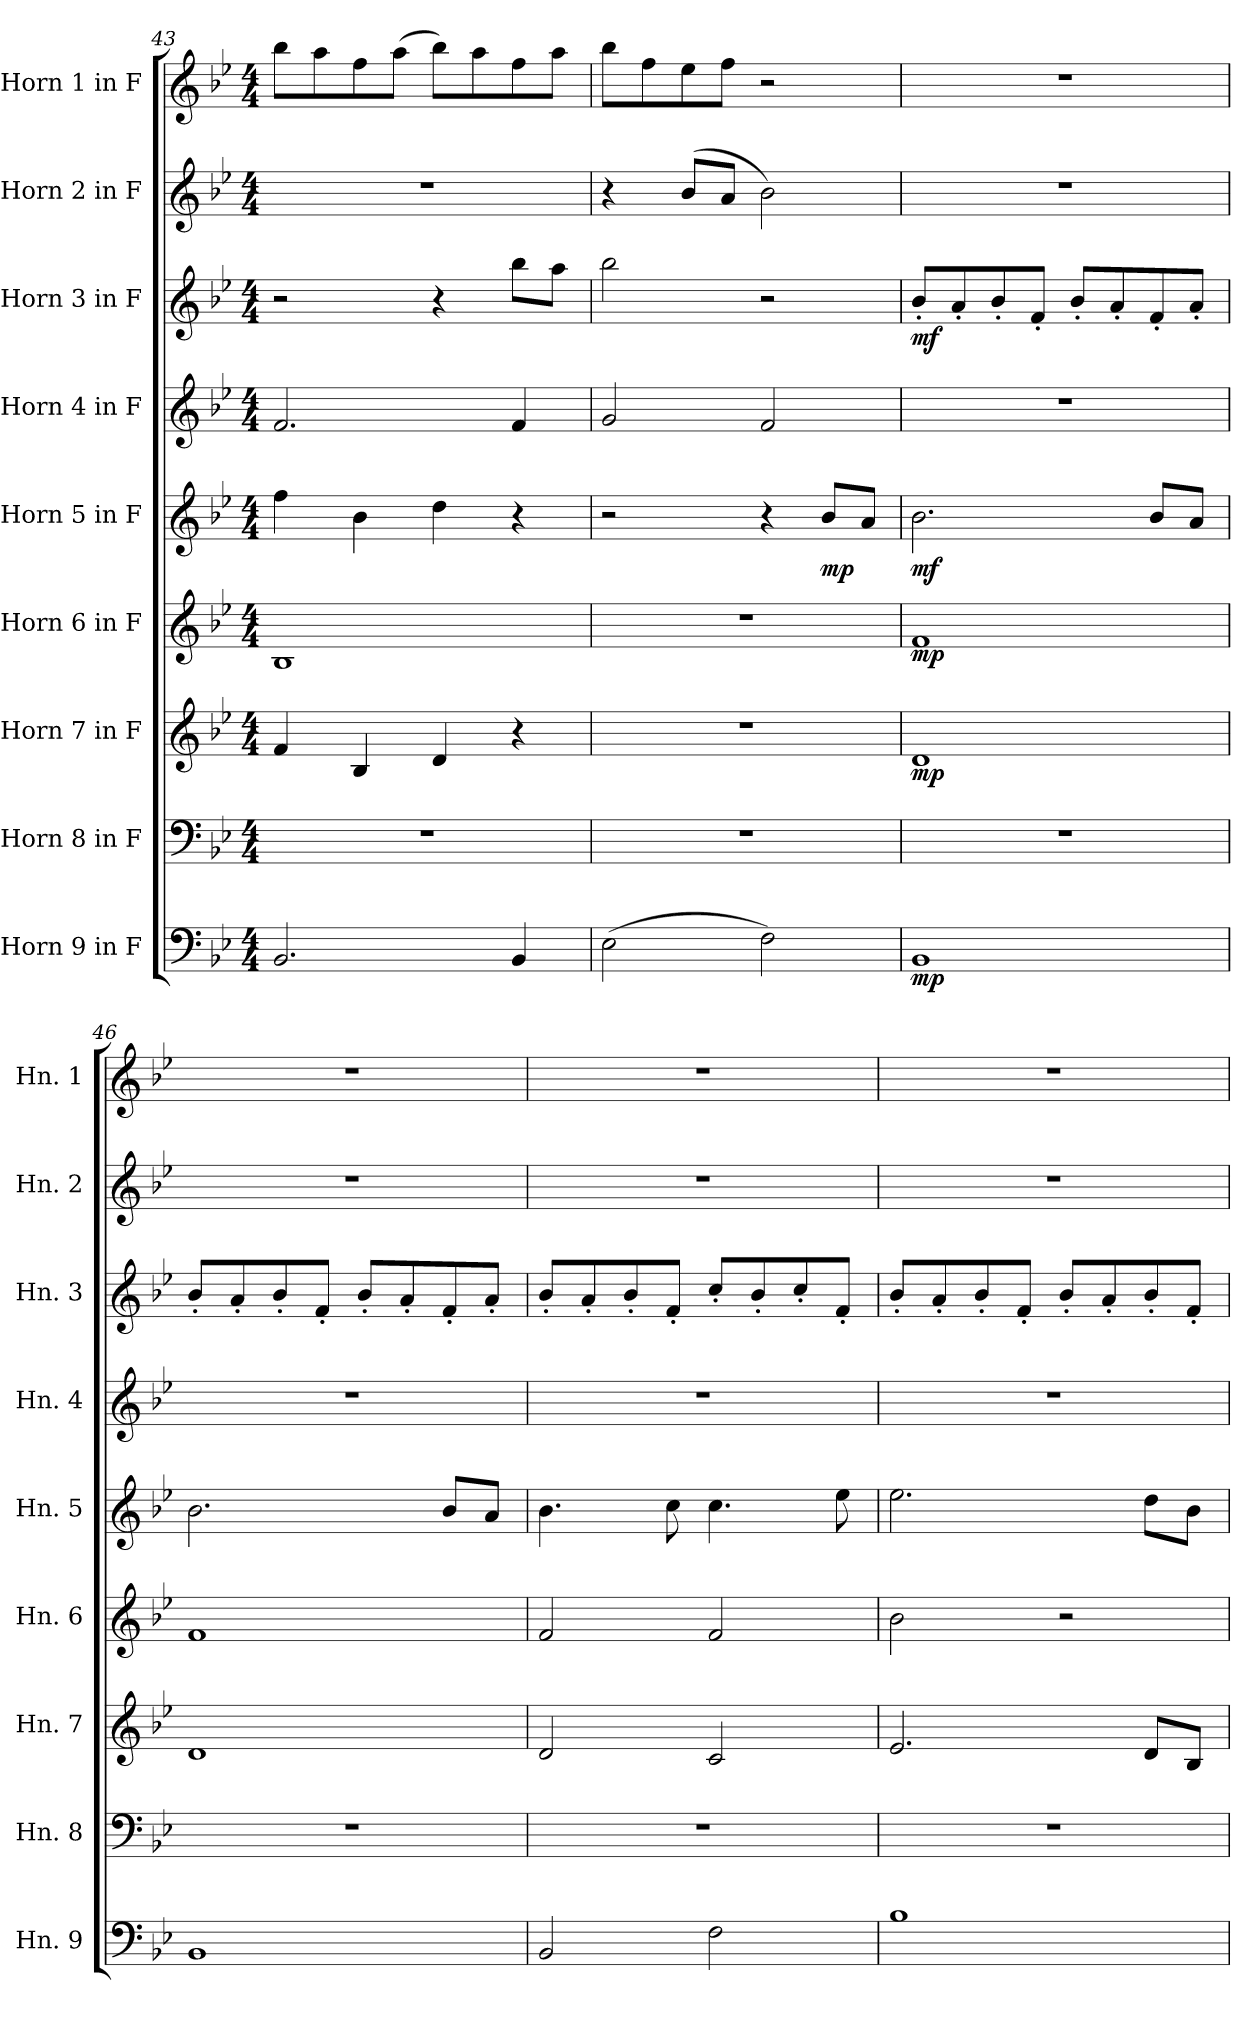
**kern	**dynam	**kern	**kern	**dynam	**kern	**dynam	**kern	**dynam	**kern	**kern	**dynam	**kern	**kern
*part9	*part9	*part8	*part7	*part7	*part6	*part6	*part5	*part5	*part4	*part3	*part3	*part2	*part1
*staff9	*staff9	*staff8	*staff7	*staff7	*staff6	*staff6	*staff5	*staff5	*staff4	*staff3	*staff3	*staff2	*staff1
*I"Horn 9 in F	*	*I"Horn 8 in F	*I"Horn 7 in F	*	*I"Horn 6 in F	*	*I"Horn 5 in F	*	*I"Horn 4 in F	*I"Horn 3 in F	*	*I"Horn 2 in F	*I"Horn 1 in F
*I'Hn. 9	*	*I'Hn. 8	*I'Hn. 7	*	*I'Hn. 6	*	*I'Hn. 5	*	*I'Hn. 4	*I'Hn. 3	*	*I'Hn. 2	*I'Hn. 1
*clefF4	*	*clefF4	*clefG2	*	*clefG2	*	*clefG2	*	*clefG2	*clefG2	*	*clefG2	*clefG2
*ITrd4c7	*	*ITrd4c7	*ITrd4c7	*	*ITrd4c7	*	*ITrd4c7	*	*ITrd4c7	*ITrd4c7	*	*ITrd4c7	*ITrd4c7
*k[b-e-a-]	*	*k[b-e-a-]	*k[b-e-a-]	*	*k[b-e-a-]	*	*k[b-e-a-]	*	*k[b-e-a-]	*k[b-e-a-]	*	*k[b-e-a-]	*k[b-e-a-]
*M4/4	*	*M4/4	*M4/4	*	*M4/4	*	*M4/4	*	*M4/4	*M4/4	*	*M4/4	*M4/4
=43	=43	=43	=43	=43	=43	=43	=43	=43	=43	=43	=43	=43	=43
2.EE-/	.	1r	4B-/	.	1E-	.	4b-\	.	2.B-/	2r	.	1r	8ee-\L
.	.	.	.	.	.	.	.	.	.	.	.	.	8dd\
.	.	.	4E-/	.	.	.	4e-\	.	.	.	.	.	8b-\
.	.	.	.	.	.	.	.	.	.	.	.	.	(>8dd\J
.	.	.	4G/	.	.	.	4g\	.	.	4r	.	.	8ee-\L)
.	.	.	.	.	.	.	.	.	.	.	.	.	8dd\
4EE-/	.	.	4r	.	.	.	4r	.	4B-/	8ee-\L	.	.	8b-\
.	.	.	.	.	.	.	.	.	.	8dd\J	.	.	8dd\J
=44	=44	=44	=44	=44	=44	=44	=44	=44	=44	=44	=44	=44	=44
(>2AA-\	.	1r	1r	.	1r	.	2r	.	2c/	2ee-\	.	4r	8ee-\L
.	.	.	.	.	.	.	.	.	.	.	.	.	8b-\
.	.	.	.	.	.	.	.	.	.	.	.	(>8e-/L	8a-\
.	.	.	.	.	.	.	.	.	.	.	.	8d/J	8b-\J
2BB-\)	.	.	.	.	.	.	4r	.	2B-/	2r	.	2e-\)	2r
!	!	!	!	!	!	!	!	!LO:DY:b	!	!	!	!	!
.	.	.	.	.	.	.	8e-/L	mp	.	.	.	.	.
.	.	.	.	.	.	.	8d/J	.	.	.	.	.	.
!!LO:PB:g=z
=45	=45	=45	=45	=45	=45	=45	=45	=45	=45	=45	=45	=45	=45
!	!LO:DY:b	!	!	!LO:DY:b	!	!LO:DY:b	!	!LO:DY:b	!	!	!LO:DY:b	!	!
1EE-	mp	1r	1G	mp	1B-	mp	2.e-\	mf	1r	8e-'/L	mf	1r	1r
.	.	.	.	.	.	.	.	.	.	8d'/	.	.	.
.	.	.	.	.	.	.	.	.	.	8e-'/	.	.	.
.	.	.	.	.	.	.	.	.	.	8B-'/J	.	.	.
.	.	.	.	.	.	.	.	.	.	8e-'/L	.	.	.
.	.	.	.	.	.	.	.	.	.	8d'/	.	.	.
.	.	.	.	.	.	.	8e-/L	.	.	8B-'/	.	.	.
.	.	.	.	.	.	.	8d/J	.	.	8d'/J	.	.	.
=46	=46	=46	=46	=46	=46	=46	=46	=46	=46	=46	=46	=46	=46
1EE-	.	1r	1G	.	1B-	.	2.e-\	.	1r	8e-'/L	.	1r	1r
.	.	.	.	.	.	.	.	.	.	8d'/	.	.	.
.	.	.	.	.	.	.	.	.	.	8e-'/	.	.	.
.	.	.	.	.	.	.	.	.	.	8B-'/J	.	.	.
.	.	.	.	.	.	.	.	.	.	8e-'/L	.	.	.
.	.	.	.	.	.	.	.	.	.	8d'/	.	.	.
.	.	.	.	.	.	.	8e-/L	.	.	8B-'/	.	.	.
.	.	.	.	.	.	.	8d/J	.	.	8d'/J	.	.	.
=47	=47	=47	=47	=47	=47	=47	=47	=47	=47	=47	=47	=47	=47
2EE-/	.	1r	2G/	.	2B-/	.	4.e-\	.	1r	8e-'/L	.	1r	1r
.	.	.	.	.	.	.	.	.	.	8d'/	.	.	.
.	.	.	.	.	.	.	.	.	.	8e-'/	.	.	.
.	.	.	.	.	.	.	8f\	.	.	8B-'/J	.	.	.
2BB-\	.	.	2F/	.	2B-/	.	4.f\	.	.	8f'/L	.	.	.
.	.	.	.	.	.	.	.	.	.	8e-'/	.	.	.
.	.	.	.	.	.	.	.	.	.	8f'/	.	.	.
.	.	.	.	.	.	.	8a-\	.	.	8B-'/J	.	.	.
=48	=48	=48	=48	=48	=48	=48	=48	=48	=48	=48	=48	=48	=48
1E-	.	1r	2.A-/	.	2e-\	.	2.a-\	.	1r	8e-'/L	.	1r	1r
.	.	.	.	.	.	.	.	.	.	8d'/	.	.	.
.	.	.	.	.	.	.	.	.	.	8e-'/	.	.	.
.	.	.	.	.	.	.	.	.	.	8B-'/J	.	.	.
.	.	.	.	.	2r	.	.	.	.	8e-'/L	.	.	.
.	.	.	.	.	.	.	.	.	.	8d'/	.	.	.
.	.	.	8G/L	.	.	.	8g\L	.	.	8e-'/	.	.	.
.	.	.	8E-/J	.	.	.	8e-\J	.	.	8B-'/J	.	.	.
=	=	=	=	=	=	=	=	=	=	=	=	=	=
*-	*-	*-	*-	*-	*-	*-	*-	*-	*-	*-	*-	*-	*-
